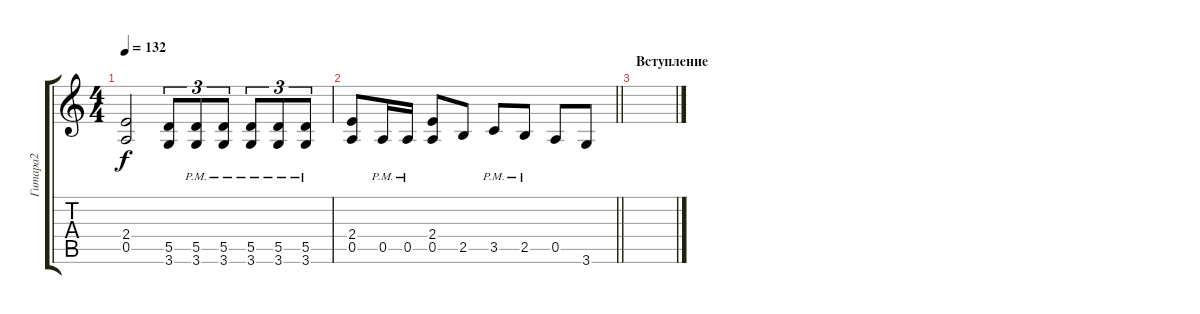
\track ("Гитара2" "Гитара2") {instrument distortionguitar}
\staff {score tabs}
\tuning (E4 B3 G3 D3 A2 E2) {hide}
\ts (4 4)
\tempo 132
\clef g2
\ks c
(2.4 0.5).2{dy f} (5.5 3.6).8{tu (3 2)} (5.5{pm} 3.6{pm}).8{tu (3 2)} (5.5{pm} 3.6{pm}).8{tu (3 2)} (5.5{pm} 3.6{pm}).8{tu (3 2)} (5.5{pm} 3.6{pm}).8{tu (3 2)} (5.5{pm} 3.6{pm}).8{tu (3 2)} |
\barLineRight lightlight
(2.4 0.5).8 0.5{pm}.16 0.5{pm}.16 (2.4 0.5).8 2.5.8 3.5{pm}.8 2.5{pm}.8 0.5.8 3.6.8 |
\section ("" "Вступление")
